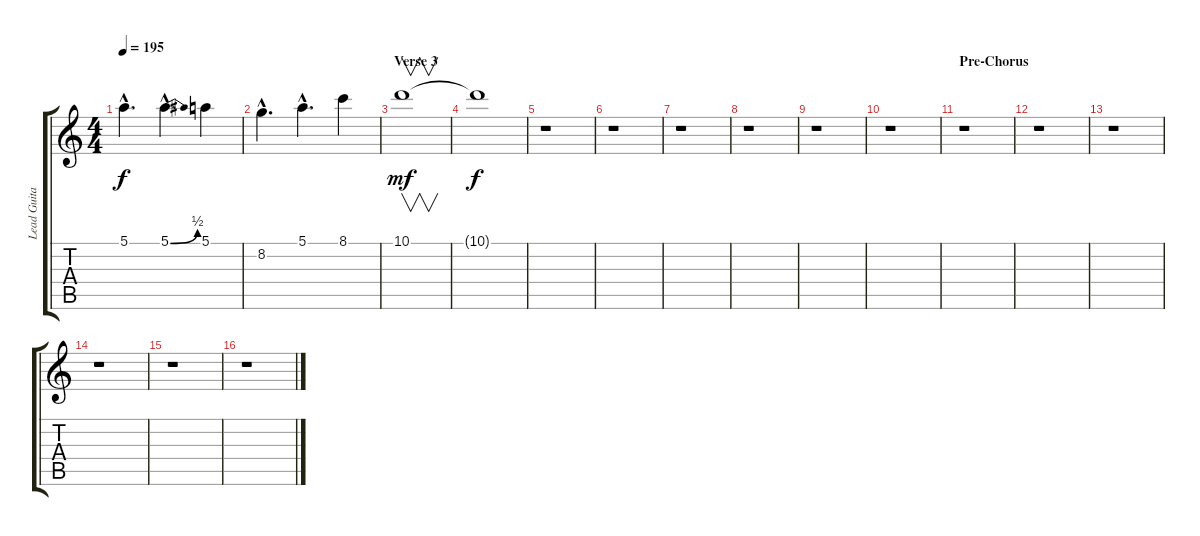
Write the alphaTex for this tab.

\track ("Lead Guitar (Totman)" "Lead Guita") {instrument distortionguitar}
\staff {score tabs}
\tuning (E4 B3 G3 D3 A2 E2) {hide}
\ts (4 4)
\tempo 195
\clef g2
\ks c
5.1{hac}.4{d dy f} 5.1{be (bend 0 0 60 2) hac}.4{d} 5.1.4 |
8.2{hac}.4{d} 5.1{hac}.4{d} 8.1.4 |
\section ("" "Verse 3")
10.1.1{v dy mf} |
10.1{t}.1{dy f} |
r.1 |
r.1 |
r.1 |
r.1 |
r.1 |
r.1 |
\section ("" "Pre-Chorus")
r.1 |
r.1 |
r.1 |
r.1 |
r.1 |
r.1
